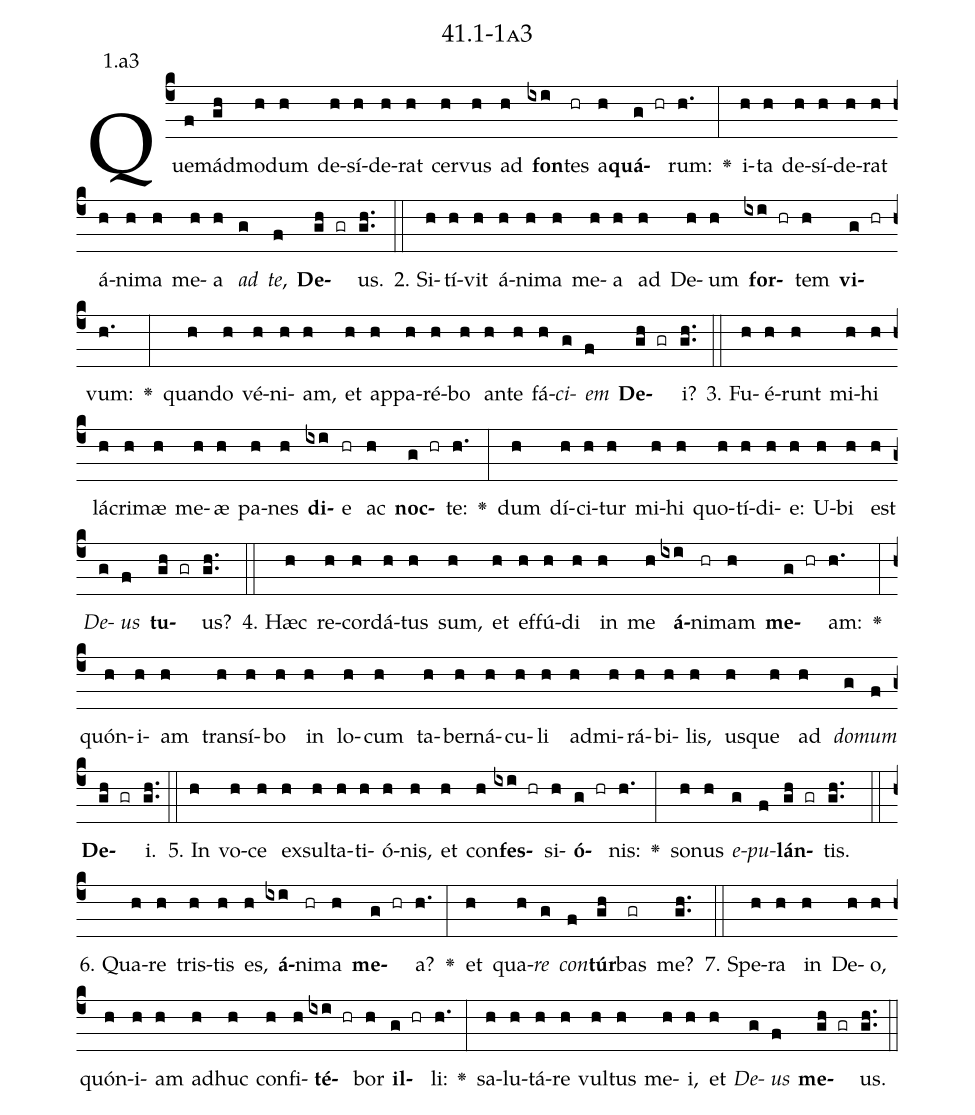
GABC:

name: 41.1-1a3;
annotation: 1.a3;
%%
(c4)Quem(f)ád(gh)mo(h)dum(h) de(h)sí(h)de(h)rat(h) cer(h)vus(h) ad(h) <b>fon</b>(ixi)tes(hr) a(h)<b>quá</b>(g hr)rum:(h.) <v>\greheightstar</v>(:) i(h)ta(h) de(h)sí(h)de(h)rat(h) á(h)ni(h)ma(h) me(h)a(h) <i>ad</i>(g) <i>te</i>,(f) <b>De</b>(gh gr)us.(gh..) (::)
2. Si(h)tí(h)vit(h) á(h)ni(h)ma(h) me(h)a(h) ad(h) De(h)um(h) <b>for</b>(ixi hr)tem(h) <b>vi</b>(g hr)vum:(h.) <v>\greheightstar</v>(:) quan(h)do(h) vé(h)ni(h)am,(h) et(h) ap(h)pa(h)ré(h)bo(h) an(h)te(h) fá(h)<i>ci</i>(g)<i>em</i>(f) <b>De</b>(gh gr)i?(gh..) (::)
3. Fu(h)é(h)runt(h) mi(h)hi(h) lá(h)cri(h)mæ(h) me(h)æ(h) pa(h)nes(h) <b>di</b>(ixi)e(hr) ac(h) <b>noc</b>(g hr)te:(h.) <v>\greheightstar</v>(:) dum(h) dí(h)ci(h)tur(h) mi(h)hi(h) quo(h)tí(h)di(h)e:(h) U(h)bi(h) est(h) <i>De</i>(g)<i>us</i>(f) <b>tu</b>(gh gr)us?(gh..) (::)
4. Hæc(h) re(h)cor(h)dá(h)tus(h) sum,(h) et(h) ef(h)fú(h)di(h) in(h) me(h) <b>á</b>(ixi)ni(hr)mam(h) <b>me</b>(g hr)am:(h.) <v>\greheightstar</v>(:) quón(h)i(h)am(h) trans(h)í(h)bo(h) in(h) lo(h)cum(h) ta(h)ber(h)ná(h)cu(h)li(h) ad(h)mi(h)rá(h)bi(h)lis,(h) us(h)que(h) ad(h) <i>do</i>(g)<i>mum</i>(f) <b>De</b>(gh gr)i.(gh..) (::)
5. In(h) vo(h)ce(h) ex(h)sul(h)ta(h)ti(h)ó(h)nis,(h) et(h) con(h)<b>fes</b>(ixi hr)si(h)<b>ó</b>(g hr)nis:(h.) <v>\greheightstar</v>(:) so(h)nus(h) <i>e</i>(g)<i>pu</i>(f)<b>lán</b>(gh gr)tis.(gh..) (::)
6. Qua(h)re(h) tris(h)tis(h) es,(h) <b>á</b>(ixi)ni(hr)ma(h) <b>me</b>(g hr)a?(h.) <v>\greheightstar</v>(:) et(h) qua(h)<i>re</i>(g) <i>con</i>(f)<b>túr</b>(gh)bas(gr) me?(gh..) (::)
7. Spe(h)ra(h) in(h) De(h)o,(h) quón(h)i(h)am(h) ad(h)huc(h) con(h)fi(h)<b>té</b>(ixi hr)bor(h) <b>il</b>(g hr)li:(h.) <v>\greheightstar</v>(:) sa(h)lu(h)tá(h)re(h) vul(h)tus(h) me(h)i,(h) et(h) <i>De</i>(g)<i>us</i>(f) <b>me</b>(gh gr)us.(gh..) (::)
